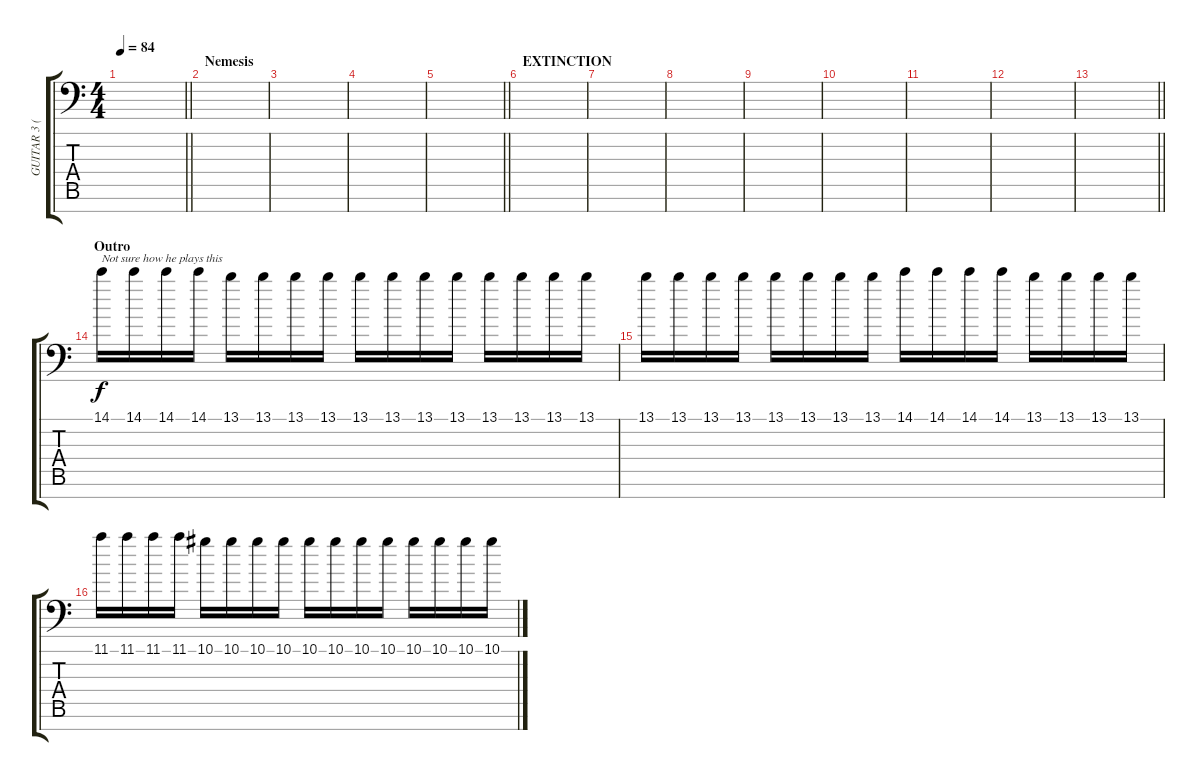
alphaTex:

\track ("GUITAR 3 (Fredrik Thordendal)" "GUITAR 3 (") {instrument overdrivenguitar}
\staff {score tabs}
\tuning (Bb3 F3 Db3 Ab2 Eb2 Bb1 F1) {hide}
\ts (4 4)
\tempo 84
\clef f4
\barLineRight lightlight
\ks c
|
\section ("" "Nemesis")
|
|
|
\barLineRight lightlight
|
\section ("" "EXTINCTION")
|
|
|
|
|
|
|
\barLineRight lightlight
|
\section ("" "Outro")
14.1.16{txt "Not sure how he plays this"} 14.1.16 14.1.16 14.1.16 13.1.16 13.1.16 13.1.16 13.1.16 13.1.16 13.1.16 13.1.16 13.1.16 13.1.16 13.1.16 13.1.16 13.1.16 |
13.1.16 13.1.16 13.1.16 13.1.16 13.1.16 13.1.16 13.1.16 13.1.16 14.1.16 14.1.16 14.1.16 14.1.16 13.1.16 13.1.16 13.1.16 13.1.16 |
11.1.16 11.1.16 11.1.16 11.1.16 10.1.16 10.1.16 10.1.16 10.1.16 10.1.16 10.1.16 10.1.16 10.1.16 10.1.16 10.1.16 10.1.16 10.1.16
